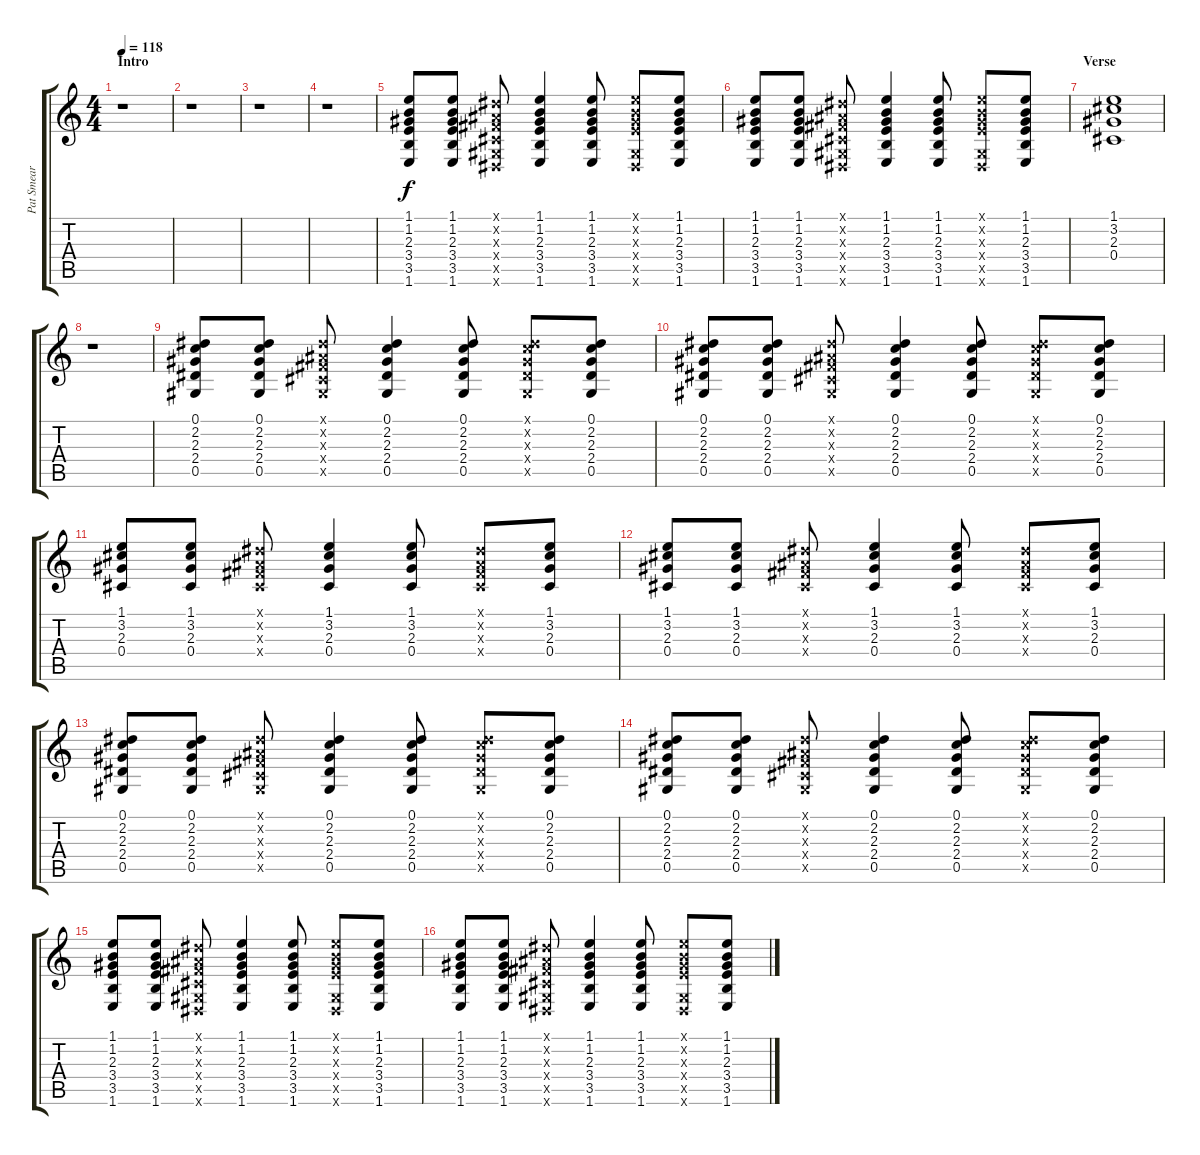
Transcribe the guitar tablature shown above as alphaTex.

\track ("Pat Smear - Acoustic Guitar (steel)" "Pat Smear ") {instrument acousticguitarsteel}
\staff {score tabs}
\tuning (Eb4 Bb3 Gb3 Db3 Ab2 Eb2) {hide}
\ts (4 4)
\section ("" "Intro")
\tempo 118
\clef g2
\ks c
r.1{dy f instrument acousticguitarsteel} |
r.1 |
r.1 |
r.1 |
(1.1 1.2 2.3 3.4 3.5 1.6).8 (1.1 1.2 2.3 3.4 3.5 1.6).8 (0.1{x} 0.2{x} 0.3{x} 0.4{x} 0.5{x} 0.6{x}).8 (1.1 1.2 2.3 3.4 3.5 1.6).4 (1.1 1.2 2.3 3.4 3.5 1.6).8 (1.1{x} 1.2{x} 2.3{x} 3.4{x} 0.5{x} 0.6{x}).8 (1.1 1.2 2.3 3.4 3.5 1.6).8 |
(1.1 1.2 2.3 3.4 3.5 1.6).8 (1.1 1.2 2.3 3.4 3.5 1.6).8 (0.1{x} 0.2{x} 0.3{x} 0.4{x} 0.5{x} 0.6{x}).8 (1.1 1.2 2.3 3.4 3.5 1.6).4 (1.1 1.2 2.3 3.4 3.5 1.6).8 (1.1{x} 1.2{x} 2.3{x} 3.4{x} 0.5{x} 0.6{x}).8 (1.1 1.2 2.3 3.4 3.5 1.6).8 |
\section ("" "Verse")
(1.1 3.2 2.3 0.4).1 |
r.1 |
(0.1 2.2 2.3 2.4 0.5).8{volume 10} (0.1 2.2 2.3 2.4 0.5).8 (0.1{x} 0.2{x} 0.3{x} 0.4{x} 0.5{x}).8 (0.1 2.2 2.3 2.4 0.5).4 (0.1 2.2 2.3 2.4 0.5).8 (0.1{x} 2.2{x} 2.3{x} 2.4{x} 0.5{x}).8 (0.1 2.2 2.3 2.4 0.5).8 |
(0.1 2.2 2.3 2.4 0.5).8 (0.1 2.2 2.3 2.4 0.5).8 (0.1{x} 0.2{x} 0.3{x} 0.4{x} 0.5{x}).8 (0.1 2.2 2.3 2.4 0.5).4 (0.1 2.2 2.3 2.4 0.5).8 (0.1{x} 2.2{x} 2.3{x} 2.4{x} 0.5{x}).8 (0.1 2.2 2.3 2.4 0.5).8 |
(1.1 3.2 2.3 0.4).8 (1.1 3.2 2.3 0.4).8 (0.1{x} 0.2{x} 0.3{x} 0.4{x}).8 (1.1 3.2 2.3 0.4).4 (1.1 3.2 2.3 0.4).8 (0.1{x} 0.2{x} 0.3{x} 0.4{x}).8 (1.1 3.2 2.3 0.4).8 |
(1.1 3.2 2.3 0.4).8 (1.1 3.2 2.3 0.4).8 (0.1{x} 0.2{x} 0.3{x} 0.4{x}).8 (1.1 3.2 2.3 0.4).4 (1.1 3.2 2.3 0.4).8 (0.1{x} 0.2{x} 0.3{x} 0.4{x}).8 (1.1 3.2 2.3 0.4).8 |
(0.1 2.2 2.3 2.4 0.5).8 (0.1 2.2 2.3 2.4 0.5).8 (0.1{x} 0.2{x} 0.3{x} 0.4{x} 0.5{x}).8 (0.1 2.2 2.3 2.4 0.5).4 (0.1 2.2 2.3 2.4 0.5).8 (0.1{x} 2.2{x} 2.3{x} 2.4{x} 0.5{x}).8 (0.1 2.2 2.3 2.4 0.5).8 |
(0.1 2.2 2.3 2.4 0.5).8 (0.1 2.2 2.3 2.4 0.5).8 (0.1{x} 0.2{x} 0.3{x} 0.4{x} 0.5{x}).8 (0.1 2.2 2.3 2.4 0.5).4 (0.1 2.2 2.3 2.4 0.5).8 (0.1{x} 2.2{x} 2.3{x} 2.4{x} 0.5{x}).8 (0.1 2.2 2.3 2.4 0.5).8 |
(1.1 1.2 2.3 3.4 3.5 1.6).8 (1.1 1.2 2.3 3.4 3.5 1.6).8 (0.1{x} 0.2{x} 0.3{x} 0.4{x} 0.5{x} 0.6{x}).8 (1.1 1.2 2.3 3.4 3.5 1.6).4 (1.1 1.2 2.3 3.4 3.5 1.6).8 (1.1{x} 1.2{x} 2.3{x} 3.4{x} 0.5{x} 0.6{x}).8 (1.1 1.2 2.3 3.4 3.5 1.6).8 |
(1.1 1.2 2.3 3.4 3.5 1.6).8 (1.1 1.2 2.3 3.4 3.5 1.6).8 (0.1{x} 0.2{x} 0.3{x} 0.4{x} 0.5{x} 0.6{x}).8 (1.1 1.2 2.3 3.4 3.5 1.6).4 (1.1 1.2 2.3 3.4 3.5 1.6).8 (1.1{x} 1.2{x} 2.3{x} 3.4{x} 0.5{x} 0.6{x}).8 (1.1 1.2 2.3 3.4 3.5 1.6).8
